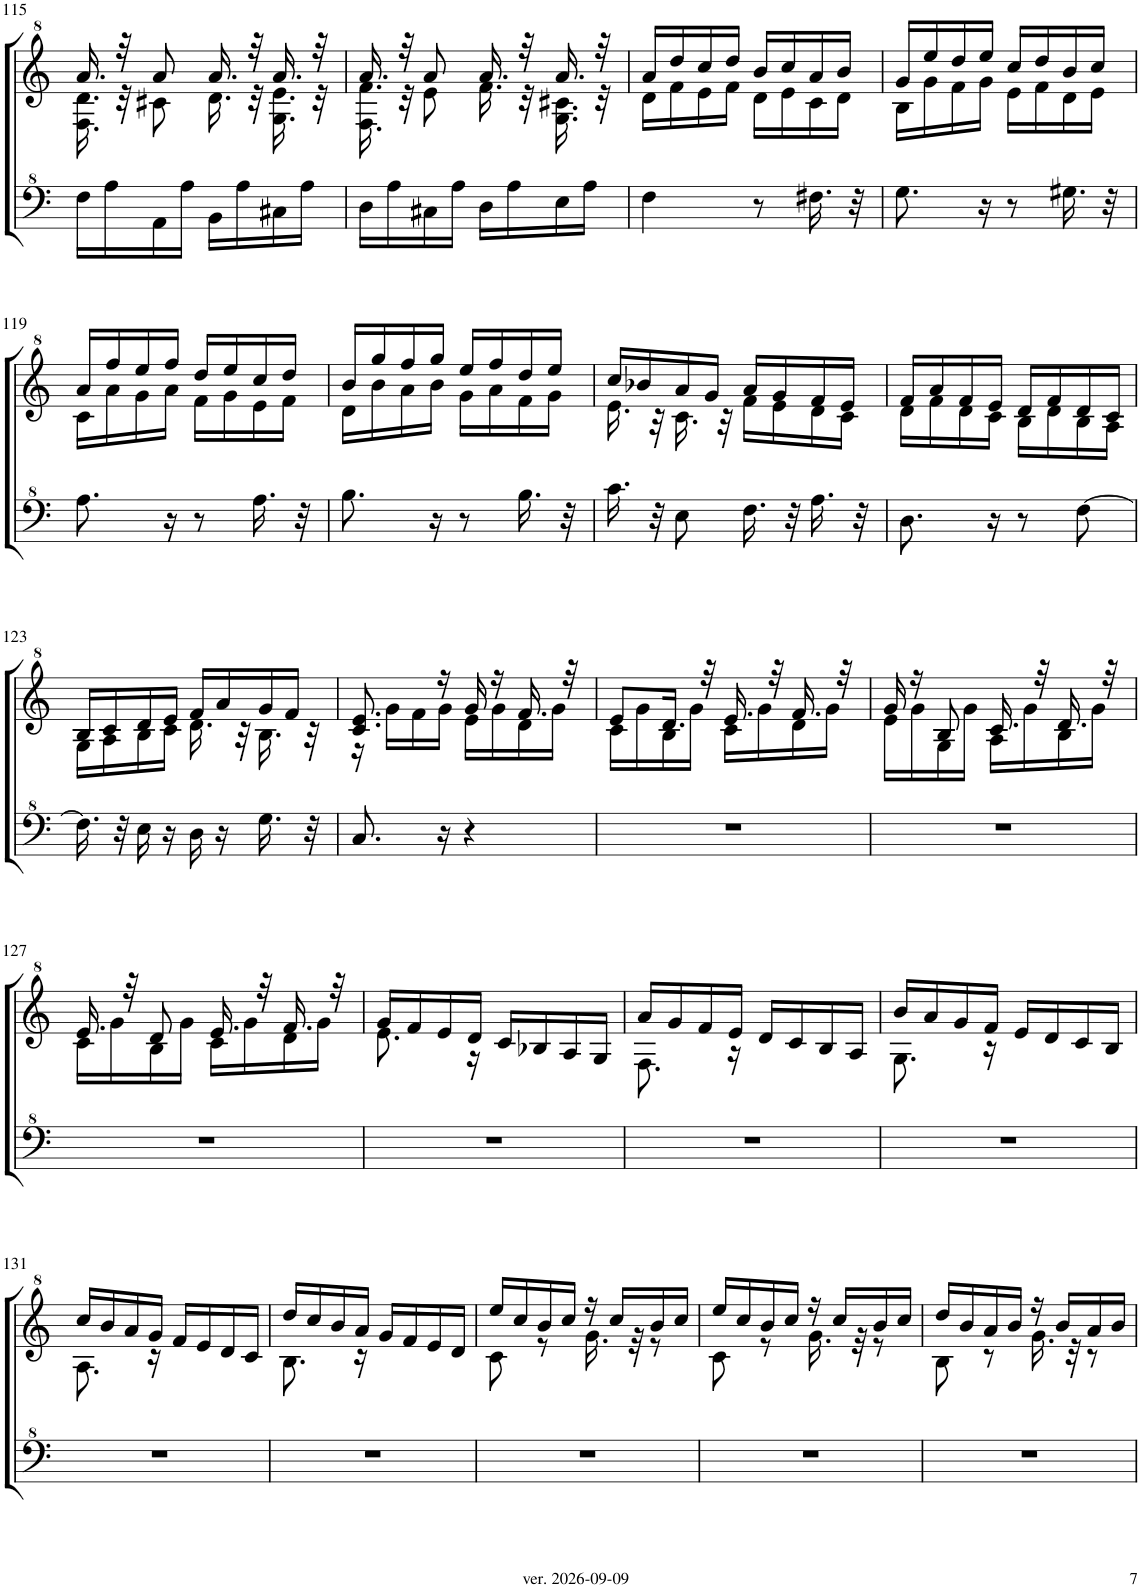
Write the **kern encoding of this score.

**kern	**kern
*part2	*part1
*staff2	*staff1
*I"パンフルート	*I"パンフルート
!!LO:PB:g=z
*clefF^4	*clefG^2
*k[]	*k[]
*M2/4	*M2/4
=115	=115
*	*^
16f\LL	16.aa/	16.f\ 16.dd\
16a\	.	.
.	32r	32r
16A\	8aa/	8cc#X\
16a\JJ	.	.
16B\LL	16.aa/	16.dd\
16a\	.	.
.	32r	32r
16c#X\	16.aa/	16.g\ 16.ee\
16a\JJ	.	.
.	32r	32r
=116	=116	=116
16d\LL	16.aa/	16.f\ 16.ff\
16a\	.	.
.	32r	32r
16c#X\	8aa/	8ee\
16a\JJ	.	.
16d\LL	16.aa/	16.ff\
16a\	.	.
.	32r	32r
16e\	16.aa/	16.g\ 16.cc#X\
16a\JJ	.	.
.	32r	32r
=117	=117	=117
4f\	16aa/LL	16dd\LL
.	16ddd/	16ff\
.	16ccc/	16ee\
.	16ddd/JJ	16ff\JJ
8r	16bb/LL	16dd\LL
.	16ccc/	16ee\
16.f#X\	16aa/	16cc\
.	16bb/JJ	16dd\JJ
32r	.	.
=118	=118	=118
8.g\	16gg/LL	16b\LL
.	16eee/	16gg\
.	16ddd/	16ff\
16r	16eee/JJ	16gg\JJ
8r	16ccc/LL	16ee\LL
.	16ddd/	16ff\
16.g#X\	16bb/	16dd\
.	16ccc/JJ	16ee\JJ
32r	.	.
!!LO:LB:g=z	!!
=119	=119	=119
8.a\	16aa/LL	16cc\LL
.	16fff/	16aa\
.	16eee/	16gg\
16r	16fff/JJ	16aa\JJ
8r	16ddd/LL	16ff\LL
.	16eee/	16gg\
16.a\	16ccc/	16ee\
.	16ddd/JJ	16ff\JJ
32r	.	.
=120	=120	=120
8.b\	16bb/LL	16dd\LL
.	16ggg/	16bb\
.	16fff/	16aa\
16r	16ggg/JJ	16bb\JJ
8r	16eee/LL	16gg\LL
.	16fff/	16aa\
16.b\	16ddd/	16ff\
.	16eee/JJ	16gg\JJ
32r	.	.
=121	=121	=121
16.cc\	16ccc/LL	16.ee\
.	16bb-X/	.
32r	.	32r
8e\	16aa/	16.cc\
.	16gg/JJ	.
.	.	32r
16.f\	16aa/LL	16ff\LL
.	16gg/	16ee\
32r	.	.
16.a\	16ff/	16dd\
.	16ee/JJ	16cc\JJ
32r	.	.
=122	=122	=122
8.d\	16ff/LL	16dd\LL
.	16aa/	16ff\
.	16ff/	16dd\
16r	16ee/JJ	16cc\JJ
8r	16dd/LL	16b\LL
.	16ff/	16dd\
[8f\	16dd/	16b\
.	16cc/JJ	16a\JJ
!!LO:LB:g=z	!!
=123	=123	=123
16.f\]	16b/LL	16g\LL
.	16cc/	16a\
32r	.	.
16e\	16dd/	16b\
16r	16ee/JJ	16cc\JJ
16d\	16ff/LL	16.dd\
16r	16aa/	.
.	.	32r
16.g\	16gg/	16.b\
.	16ff/JJ	.
32r	.	32r
=124	=124	=124
8.c/	8.cc/ 8.ee/	16r
.	.	16gg\LL
.	.	16ff\
16r	16r	16gg\JJ
4r	16gg/	16ee\LL
.	16r	16gg\
.	16.ff/	16dd\
.	.	16gg\JJ
.	32r	.
=125	=125	=125
2r	8ee/L	16cc\LL
.	.	16gg\
.	16.dd/Jk	16b\
.	.	16gg\JJ
.	32r	.
.	16.ee/	16cc\LL
.	.	16gg\
.	32r	.
.	16.ff/	16dd\
.	.	16gg\JJ
.	32r	.
=126	=126	=126
2r	16gg/	16ee\LL
.	16r	16gg\
.	8b/	16g\
.	.	16gg\JJ
.	16.cc/	16a\LL
.	.	16gg\
.	32r	.
.	16.dd/	16b\
.	.	16gg\JJ
.	32r	.
!!LO:LB:g=z	!!
=127	=127	=127
2r	16.ee/	16cc\LL
.	.	16gg\
.	32r	.
.	8dd/	16b\
.	.	16gg\JJ
.	16.ee/	16cc\LL
.	.	16gg\
.	32r	.
.	16.ff/	16dd\
.	.	16gg\JJ
.	32r	.
=128	=128	=128
2r	16gg/LL	8.ee\
.	16ff/	.
.	16ee/	.
.	16dd/JJ	16r
.	16cc/LL	4ryy
.	16b-X/	.
.	16a/	.
.	16g/JJ	.
=129	=129	=129
2r	16aa/LL	8.f\
.	16gg/	.
.	16ff/	.
.	16ee/JJ	16r
.	16dd/LL	4ryy
.	16cc/	.
.	16b/	.
.	16a/JJ	.
=130	=130	=130
2r	16bb/LL	8.g\
.	16aa/	.
.	16gg/	.
.	16ff/JJ	16r
.	16ee/LL	4ryy
.	16dd/	.
.	16cc/	.
.	16b/JJ	.
!!LO:LB:g=z	!!
=131	=131	=131
2r	16ccc/LL	8.a\
.	16bb/	.
.	16aa/	.
.	16gg/JJ	16r
.	16ff/LL	4ryy
.	16ee/	.
.	16dd/	.
.	16cc/JJ	.
=132	=132	=132
2r	16ddd/LL	8.b\
.	16ccc/	.
.	16bb/	.
.	16aa/JJ	16r
.	16gg/LL	4ryy
.	16ff/	.
.	16ee/	.
.	16dd/JJ	.
=133	=133	=133
2r	16eee/LL	8cc\
.	16ccc/	.
.	16bb/	8r
.	16ccc/JJ	.
.	16r	16.gg\
.	16ccc/LL	.
.	.	32r
.	16bb/	8r
.	16ccc/JJ	.
=134	=134	=134
2r	16eee/LL	8cc\
.	16ccc/	.
.	16bb/	8r
.	16ccc/JJ	.
.	16r	16.gg\
.	16ccc/LL	.
.	.	32r
.	16bb/	8r
.	16ccc/JJ	.
=135	=135	=135
2r	16ddd/LL	8b\
.	16bb/	.
.	16aa/	8r
.	16bb/JJ	.
.	16r	16.gg\
.	16bb/LL	.
.	.	32r
.	16aa/	8r
.	16bb/JJ	.
*	*v	*v
=	=
*-	*-
